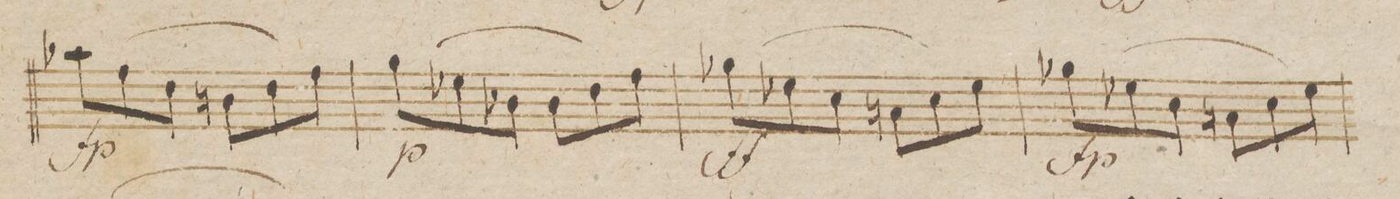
**kern	**dynam
*I"Violino Imo	*
*clefG2	*
*k[b-]	*
*M6/8	*
(8aa-X\L	fp
8ff\	.
8dd\J	.
8bn\L	.
8dd\	.
8ff\J)	.
=84	=84
(8gg\L	p
8ee-X\	.
8b-X\J	.
8b-\L	.
8dd\	.
8ff\J)	.
=85	=85
(8gg-X\L	ff
8ee-X\	.
8cc\J	.
8an\L	.
8cc\	.
8ee-\J)	.
=86	=86
(8gg-X\L	fp
8ee-X\	.
8cc\J	.
8an\L	.
8cc\	.
8ee-\J)	.
=87	=87
*-	*-
